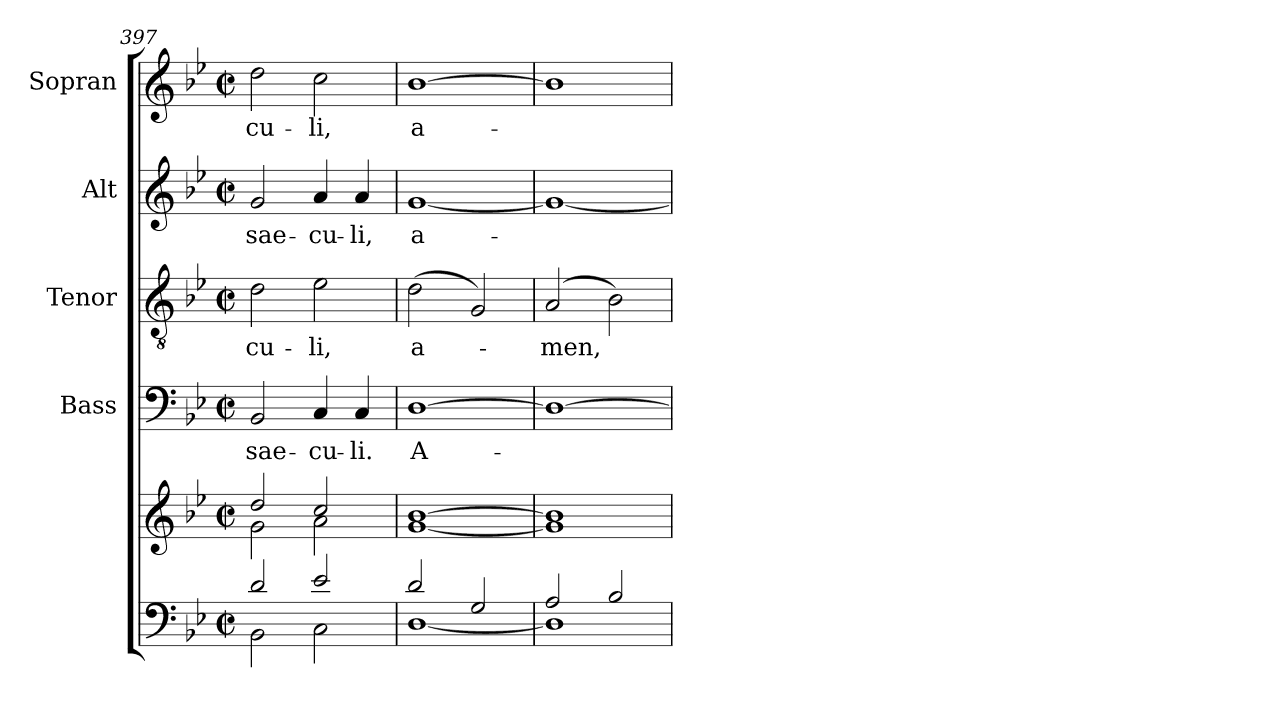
**kern	**kern	**kern	**text	**kern	**text	**kern	**text	**kern	**text
*part5	*part5	*part4	*part4	*part3	*part3	*part2	*part2	*part1	*part1
*staff6	*staff5	*staff4	*staff4	*staff3	*staff3	*staff2	*staff2	*staff1	*staff1
*	*	*I"Bass	*	*I"Tenor	*	*I"Alt	*	*I"Sopran	*
*	*	*I'B.	*	*I'T.	*	*I'A.	*	*I'S.	*
!!LO:LB:g=z
*clefF4	*clefG2	*clefF4	*	*clefGv2	*	*clefG2	*	*clefG2	*
*k[b-e-]	*k[b-e-]	*k[b-e-]	*	*k[b-e-]	*	*k[b-e-]	*	*k[b-e-]	*
*B-:	*B-:	*B-:	*	*B-:	*	*B-:	*	*B-:	*
*M2/2	*M2/2	*M2/2	*	*M2/2	*	*M2/2	*	*M2/2	*
*met(c|)	*met(c|)	*met(c|)	*	*met(c|)	*	*met(c|)	*	*met(c|)	*
=397	=397	=397	=397	=397	=397	=397	=397	=397	=397
*^	*^	*	*	*	*	*	*	*	*
!	!	!	!	!	!LO:LY:b	!	!LO:LY:b	!	!LO:LY:b	!	!LO:LY:b
2d/	2BB-\	2dd/	2g\	2BB-/	sae-	2d\	-cu-	2g/	sae-	2dd\	-cu-
!	!	!	!	!	!LO:LY:b	!	!LO:LY:b	!	!LO:LY:b	!	!LO:LY:b
2e-/	2C\	2cc/	2a\	4C/	-cu-	2e-\	-li,	4a/	-cu-	2cc\	-li,
!	!	!	!	!	!LO:LY:b	!	!	!	!LO:LY:b	!	!
.	.	.	.	4C/	-li.	.	.	4a/	-li,	.	.
=398	=398	=398	=398	=398	=398	=398	=398	=398	=398	=398	=398
!	!	!	!	!	!LO:LY:b	!	!LO:LY:b	!	!LO:LY:b	!	!LO:LY:b
2d/	[<1D	[>1b-	[<1g	[1D	A-	(>2d\	a-	[1g	a-	[1b-	a-
2G/	.	.	.	.	.	2G/)	.	.	.	.	.
=399	=399	=399	=399	=399	=399	=399	=399	=399	=399	=399	=399
!	!	!	!	!	!	!	!LO:LY:b	!	!	!	!
2A/	1D]	1b-]	1g]	1D_	.	(2A/	-men,	1g_	.	1b-]	.
2B-/	.	.	.	.	.	2B-\)	.	.	.	.	.
*v	*v	*	*	*	*	*	*	*	*	*	*
*	*v	*v	*	*	*	*	*	*	*	*
=	=	=	=	=	=	=	=	=	=
*-	*-	*-	*-	*-	*-	*-	*-	*-	*-
